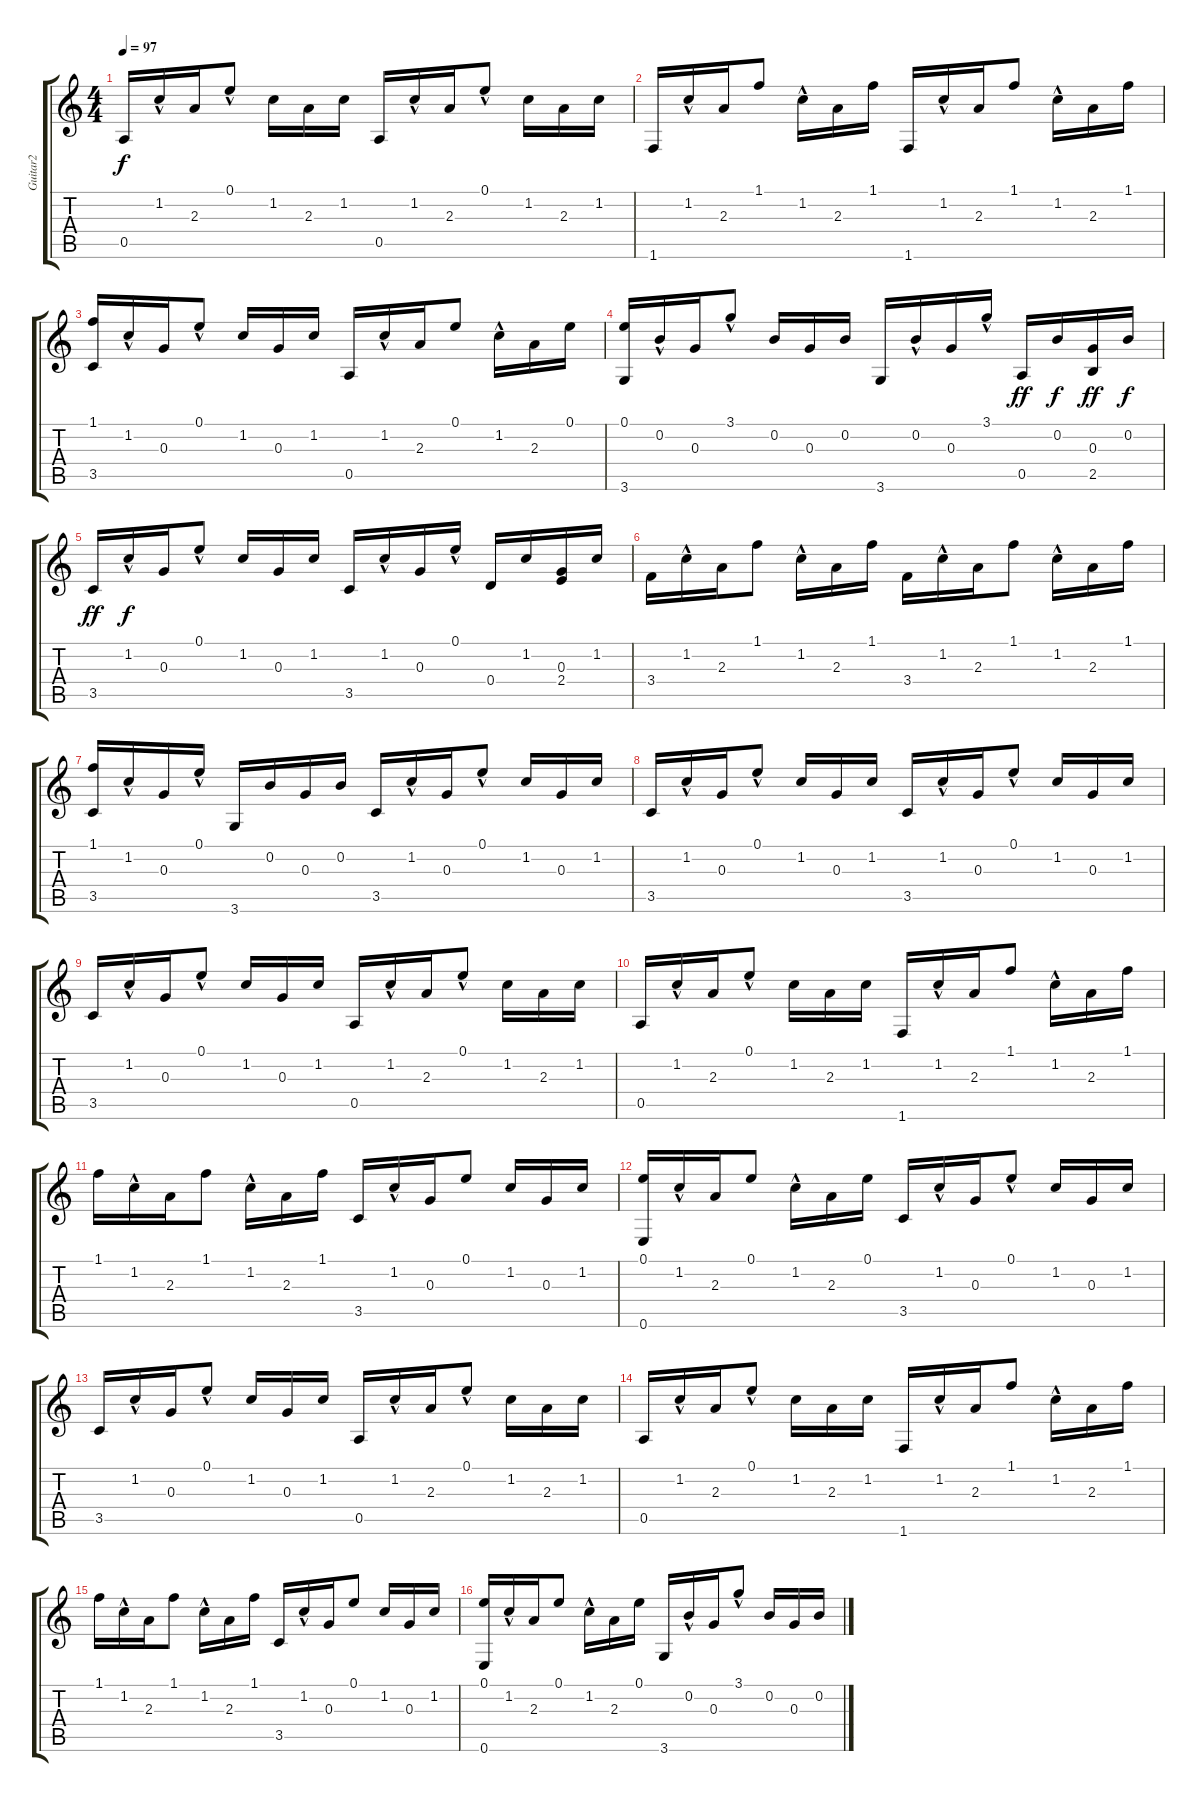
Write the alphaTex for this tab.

\track ("Guitar2" "Guitar2") {instrument acousticguitarsteel}
\staff {score tabs}
\tuning (E4 B3 G3 D3 A2 E2) {hide}
\ts (4 4)
\tempo 97
\clef g2
\ks c
0.5.16{dy f} 1.2{hac}.16 2.3.16 0.1{hac}.8 1.2.16 2.3.16 1.2.16 0.5.16 1.2{hac}.16 2.3.16 0.1{hac}.8 1.2.16 2.3.16 1.2.16 |
1.6.16 1.2{hac}.16 2.3.16 1.1.8 1.2{hac}.16 2.3.16 1.1.16 1.6.16 1.2{hac}.16 2.3.16 1.1.8 1.2{hac}.16 2.3.16 1.1.16 |
(1.1 3.5).16 1.2{hac}.16 0.3.16 0.1{hac}.8 1.2.16 0.3.16 1.2.16 0.5.16 1.2{hac}.16 2.3.16 0.1.8 1.2{hac}.16 2.3.16 0.1.16 |
(0.1 3.6).16 0.2{hac}.16 0.3.16 3.1{hac}.8 0.2.16 0.3.16 0.2.16 3.6.16 0.2{hac}.16 0.3.16 3.1{hac}.16 0.5.16{dy ff} 0.2.16{dy f} (0.3 2.5).16{dy ff} 0.2.16{dy f} |
3.5.16{dy ff} 1.2{hac}.16{dy f} 0.3.16 0.1{hac}.8 1.2.16 0.3.16 1.2.16 3.5.16 1.2{hac}.16 0.3.16 0.1{hac}.16 0.4.16 1.2.16 (0.3 2.4).16 1.2.16 |
3.4.16 1.2{hac}.16 2.3.16 1.1.8 1.2{hac}.16 2.3.16 1.1.16 3.4.16 1.2{hac}.16 2.3.16 1.1.8 1.2{hac}.16 2.3.16 1.1.16 |
(1.1 3.5).16 1.2{hac}.16 0.3.16 0.1{hac}.16 3.6.16 0.2.16 0.3.16 0.2.16 3.5.16 1.2{hac}.16 0.3.16 0.1{hac}.8 1.2.16 0.3.16 1.2.16 |
3.5.16 1.2{hac}.16 0.3.16 0.1{hac}.8 1.2.16 0.3.16 1.2.16 3.5.16 1.2{hac}.16 0.3.16 0.1{hac}.8 1.2.16 0.3.16 1.2.16 |
3.5.16 1.2{hac}.16 0.3.16 0.1{hac}.8 1.2.16 0.3.16 1.2.16 0.5.16 1.2{hac}.16 2.3.16 0.1{hac}.8 1.2.16 2.3.16 1.2.16 |
0.5.16 1.2{hac}.16 2.3.16 0.1{hac}.8 1.2.16 2.3.16 1.2.16 1.6.16 1.2{hac}.16 2.3.16 1.1.8 1.2{hac}.16 2.3.16 1.1.16 |
1.1.16 1.2{hac}.16 2.3.16 1.1.8 1.2{hac}.16 2.3.16 1.1.16 3.5.16 1.2{hac}.16 0.3.16 0.1.8 1.2.16 0.3.16 1.2.16 |
(0.1 0.6).16 1.2{hac}.16 2.3.16 0.1.8 1.2{hac}.16 2.3.16 0.1.16 3.5.16 1.2{hac}.16 0.3.16 0.1{hac}.8 1.2.16 0.3.16 1.2.16 |
3.5.16 1.2{hac}.16 0.3.16 0.1{hac}.8 1.2.16 0.3.16 1.2.16 0.5.16 1.2{hac}.16 2.3.16 0.1{hac}.8 1.2.16 2.3.16 1.2.16 |
0.5.16 1.2{hac}.16 2.3.16 0.1{hac}.8 1.2.16 2.3.16 1.2.16 1.6.16 1.2{hac}.16 2.3.16 1.1.8 1.2{hac}.16 2.3.16 1.1.16 |
1.1.16 1.2{hac}.16 2.3.16 1.1.8 1.2{hac}.16 2.3.16 1.1.16 3.5.16 1.2{hac}.16 0.3.16 0.1.8 1.2.16 0.3.16 1.2.16 |
(0.1 0.6).16 1.2{hac}.16 2.3.16 0.1.8 1.2{hac}.16 2.3.16 0.1.16 3.6.16 0.2{hac}.16 0.3.16 3.1{hac}.8 0.2.16 0.3.16 0.2.16
